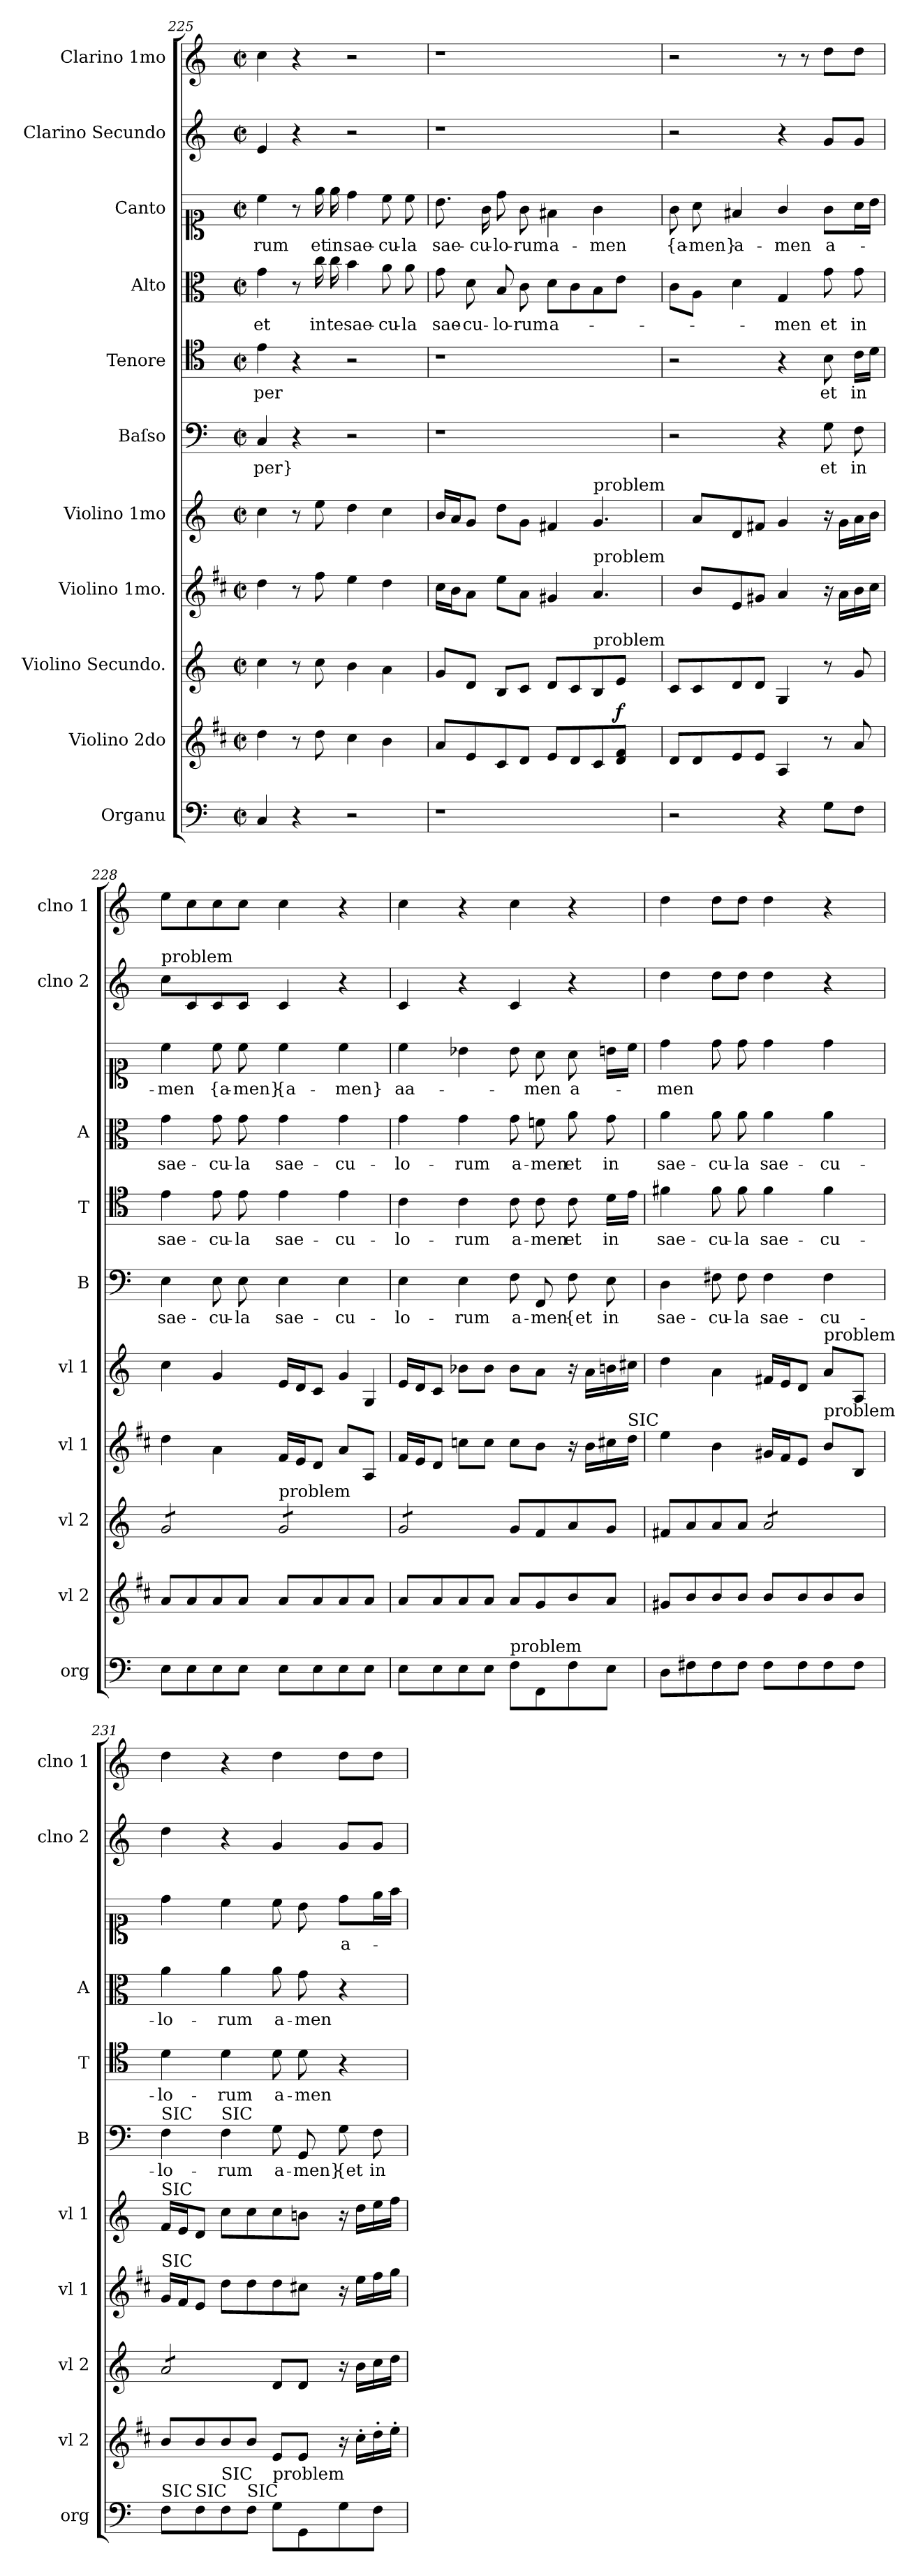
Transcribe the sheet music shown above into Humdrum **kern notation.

**kern	**kern	**dynam	**kern	**kern	**kern	**kern	**text	**kern	**text	**kern	**text	**kern	**text	**kern	**kern
*part11	*part10	*part10	*part9	*part8	*part7	*part6	*part6	*part5	*part5	*part4	*part4	*part3	*part3	*part2	*part1
*staff11	*staff10	*staff10	*staff9	*staff8	*staff7	*staff6	*staff6	*staff5	*staff5	*staff4	*staff4	*staff3	*staff3	*staff2	*staff1
*I"Organu	*I"Violino 2do	*	*I"Violino Secundo.	*I"Violino 1mo.	*I"Violino 1mo	*I"Baſso	*	*I"Tenore	*	*I"Alto	*	*I"Canto	*	*I"Clarino Secundo	*I"Clarino 1mo
*I'org	*I'vl 2	*	*I'vl 2	*I'vl 1	*I'vl 1	*I'B	*	*I'T	*	*I'A	*	*	*	*I'clno 2	*I'clno 1
*clefF4	*clefG2	*	*clefG2	*clefG2	*clefG2	*clefF4	*	*clefC4	*	*clefC3	*	*clefC1	*	*clefG2	*clefG2
*	*ITrd1c2	*	*	*ITrd1c2	*	*	*	*	*	*	*	*	*	*	*
*k[]	*k[]	*	*k[]	*k[]	*k[]	*k[]	*	*k[]	*	*k[]	*	*k[]	*	*k[]	*k[]
*M2/2	*M2/2	*	*M2/2	*M2/2	*M2/2	*M2/2	*	*M2/2	*	*M2/2	*	*M2/2	*	*M2/2	*M2/2
*met(c|)	*met(c|)	*	*met(c|)	*met(c|)	*met(c|)	*met(c|)	*	*met(c|)	*	*met(c|)	*	*met(c|)	*	*met(c|)	*met(c|)
=225	=225	=225	=225	=225	=225	=225	=225	=225	=225	=225	=225	=225	=225	=225	=225
4C/	4cc\	.	4cc\	4cc\	4cc\	4C/	-per}	4e\	-per	4g\	et	4cc\	-rum	4e/	4cc\
4r	8r	.	8r	8r	8r	4r	.	4r	.	8r	.	8r	.	4r	4r
.	8cc\	.	8cc\	8ee\	8ee\	.	.	.	.	16cc\	in	16ee\	et	.	.
.	.	.	.	.	.	.	.	.	.	16cc\	te	16ee\	in	.	.
2r	4b\	.	4b\	4dd\	4dd\	2r	.	2r	.	4b\	sae-	4dd\	sae-	2r	2r
.	4a\	.	4a\	4cc\	4cc\	.	.	.	.	8a\	-cu-	8cc\	-cu-	.	.
.	.	.	.	.	.	.	.	.	.	8a\	-la	8cc\	-la	.	.
=226	=226	=226	=226	=226	=226	=226	=226	=226	=226	=226	=226	=226	=226	=226	=226
1r	8g/L	.	8g/L	16b\LL	16b/LL	1r	.	1r	.	8g\	sae-	8.b\	sae-	1r	1r
.	.	.	.	16a\J	16a/J	.	.	.	.	.	.	.	.	.	.
.	8d/	.	8d/J	8g\J	8g/J	.	.	.	.	8d\	-cu-	.	.	.	.
.	.	.	.	.	.	.	.	.	.	.	.	16g\	-cu-	.	.
.	8B/	.	8B/L	8dd\L	8dd\L	.	.	.	.	8B/	-lo-	8dd\	-lo-	.	.
.	8c/J	.	8c/J	8g\J	8g\J	.	.	.	.	8c\	-rum	8g\	-rum	.	.
.	8d/L	.	8d/L	4f#X/	4f#X/	.	.	.	.	8d\L	a-	4f#X\	a-	.	.
.	8c/	.	8c/	.	.	.	.	.	.	8c\	.	.	.	.	.
!	!	!	!	!	!LO:TX:a:t=problem	!	!	!	!	!	!	!	!	!	!
!	!	!	!	!LO:TX:a:t=problem	!	!	!	!	!	!	!	!	!	!	!
!	!	!	!LO:TX:a:t=problem	!	!	!	!	!	!	!	!	!	!	!	!
.	8B/	.	8B/	4.g/	4.g/	.	.	.	.	8B\	.	4g\	-men	.	.
!	!	!LO:DY:a	!	!	!	!	!	!	!	!	!	!	!	!	!
.	8c/ 8e/J	f	8e/J	.	.	.	.	.	.	8e\J	.	.	.	.	.
8ryy	8ryy	.	8ryy	.	.	8ryy	.	8ryy	.	8ryy	.	8ryy	.	8ryy	8ryy
=227	=227	=227	=227	=227	=227	=227	=227	=227	=227	=227	=227	=227	=227	=227	=227
2r	8c/L	.	8c/L	8ryy	8ryy	2r	.	2r	.	8c\L	.	8g\	{a-	2r	2r
.	8c/	.	8c/	8a/L	8a/L	.	.	.	.	8A\J	.	8a\	-men}	.	.
.	8d/	.	8d/	8d/	8d/	.	.	.	.	4d\	.	4f#X/	a-	.	.
.	8d/J	.	8d/J	8f#X/J	8f#X/J	.	.	.	.	.	.	.	.	.	.
4r	4G/	.	4G/	4g/	4g/	4r	.	4r	.	4G/	-men	4g/	-men	4r	8r
.	.	.	.	.	.	.	.	.	.	.	.	.	.	.	8r
8G\L	8r	.	8r	16r	16r	8G\	et	8B\	et	8g\	et	8g\L	a-	8g/L	8dd\L
.	.	.	.	16g\LL	16g\LL	.	.	.	.	.	.	.	.	.	.
8F\J	8g/	.	8g/	16a\	16a\	8F\	in	16c\LL	in	8g\	in	16a\L	.	8g/J	8dd\J
.	.	.	.	16b\JJ	16b\JJ	.	.	16d\JJ	.	.	.	16b\JJ	.	.	.
=228	=228	=228	=228	=228	=228	=228	=228	=228	=228	=228	=228	=228	=228	=228	=228
!	!	!	!	!	!	!	!	!	!	!	!	!	!	!LO:TX:a:t=problem	!
*	*	*	*tremolo	*	*	*	*	*	*	*	*	*	*	*	*
8E\L	8g/L	.	8g/L	4cc\	4cc\	4E\	sae-	4e\	sae-	4g\	sae-	4cc\	-men	8cc\L	8ee\L
8E\	8g/	.	8g/	.	.	.	.	.	.	.	.	.	.	8c/	8cc\
8E\	8g/	.	8g/	4g\	4g/	8E\	-cu-	8e\	-cu-	8g\	-cu-	8cc\	{a-	8c/	8cc\
8E\J	8g/J	.	8g/J	.	.	8E\	-la	8e\	-la	8g\	-la	8cc\	-men}	8c/J	8cc\J
!	!	!	!LO:TX:a:t=problem	!	!	!	!	!	!	!	!	!	!	!	!
8E\L	8g/L	.	8g/L	16e/LL	16e/LL	4E\	sae-	4e\	sae-	4g\	sae-	4cc\	{a-	4c/	4cc\
.	.	.	.	16d/J	16d/J	.	.	.	.	.	.	.	.	.	.
8E\	8g/	.	8g/	8c/J	8c/J	.	.	.	.	.	.	.	.	.	.
!	!	!	!	!	!LO:N:vis=4	!	!	!	!	!	!	!	!	!	!
8E\	8g/	.	8g/	8g/L	8g/	4E\	-cu-	4e\	-cu-	4g\	-cu-	4cc\	-men}	4r	4r
!	!	!	!	!	!LO:N:vis=4	!	!	!	!	!	!	!	!	!	!
8E\J	8g/J	.	8g/J	8G/J	8G/	.	.	.	.	.	.	.	.	.	.
=229	=229	=229	=229	=229	=229	=229	=229	=229	=229	=229	=229	=229	=229	=229	=229
8E\L	8g/L	.	8g/L	16e/LL	16e/LL	4E\	-lo-	4c\	-lo-	4g\	-lo-	4cc\	aa-	4c/	4cc\
.	.	.	.	16d/J	16d/J	.	.	.	.	.	.	.	.	.	.
8E\	8g/	.	8g/	8c/J	8c/J	.	.	.	.	.	.	.	.	.	.
8E\	8g/	.	8g/	8b-X\L	8b-X\L	4E\	-rum	4c\	-rum	4g\	-rum	4b-X\	.	4r	4r
8E\J	8g/J	.	8g/J	8b-\J	8b-\J	.	.	.	.	.	.	.	.	.	.
*	*	*	*Xtremolo	*	*	*	*	*	*	*	*	*	*	*	*
!LO:TX:a:t=problem	!	!	!	!	!	!	!	!	!	!	!	!	!	!	!
8F\L	8g/L	.	8g/L	8b-\L	8b-\L	8F\	a-	8c\	a-	8g\	a-	8b-\	.	4c/	4cc\
8FF/	8f/	.	8f/	8a\J	8a\J	8FF/	-men	8c\	-men	8fn\	-men	8a\	-men	.	.
8F\	8a/	.	8a/	16r	16r	8F\	{et	8c\	et	8a\	et	8a\	a-	4r	4r
.	.	.	.	16a\LL	16a\LL	.	.	.	.	.	.	.	.	.	.
8E\J	8g/J	.	8g/J	16bn\	16bn\	8E\	in	16d\LL	in	8g\	in	16bn\LL	.	.	.
!	!	!	!	!LO:TX:a:t=SIC	!	!	!	!	!	!	!	!	!	!	!
.	.	.	.	16cc\JJ	16cc#X\JJ	.	.	16e\JJ	.	.	.	16cc\JJ	.	.	.
=230	=230	=230	=230	=230	=230	=230	=230	=230	=230	=230	=230	=230	=230	=230	=230
8D\L	8f#X/L	.	8f#X/L	4dd\	4dd\	4D\	sae-	4f#X\	sae-	4a\	sae-	4dd\	-men	4dd\	4dd\
8F#X\	8a/	.	8a/	.	.	.	.	.	.	.	.	.	.	.	.
8F#\	8a/	.	8a/	4a\	4a\	8F#X\	-cu-	8f#\	-cu-	8a\	-cu-	8dd\	.	8dd\L	8dd\L
8F#\J	8a/J	.	8a/J	.	.	8F#\	-la	8f#\	-la	8a\	-la	8dd\	.	8dd\J	8dd\J
*	*	*	*tremolo	*	*	*	*	*	*	*	*	*	*	*	*
8F#\L	8a/L	.	8a/L	16f#X/LL	16f#X/LL	4F#\	sae-	4f#\	sae-	4a\	sae-	4dd\	.	4dd\	4dd\
.	.	.	.	16e/J	16e/J	.	.	.	.	.	.	.	.	.	.
8F#\	8a/	.	8a/	8d/J	8d/J	.	.	.	.	.	.	.	.	.	.
!	!	!	!	!	!LO:TX:a:t=problem	!	!	!	!	!	!	!	!	!	!
!	!	!	!	!LO:TX:a:t=problem	!	!	!	!	!	!	!	!	!	!	!
8F#\	8a/	.	8a/	8a\L	8a\L	4F#\	-cu-	4f#\	-cu-	4a\	-cu-	4dd\	.	4r	4r
8F#\J	8a/J	.	8a/J	8A/J	8A/J	.	.	.	.	.	.	.	.	.	.
=231	=231	=231	=231	=231	=231	=231	=231	=231	=231	=231	=231	=231	=231	=231	=231
!	!	!	!	!	!	!LO:TX:a:t=SIC	!	!	!	!	!	!	!	!	!
!	!	!	!	!	!LO:TX:a:t=SIC	!	!	!	!	!	!	!	!	!	!
!	!	!	!	!LO:TX:a:t=SIC	!	!	!	!	!	!	!	!	!	!	!
!LO:TX:a:t=SIC	!	!	!	!	!	!	!	!	!	!	!	!	!	!	!
8F\L	8a/L	.	8a/L	16f/LL	16f/LL	4F\	-lo-	4d\	-lo-	4a\	-lo-	4dd\	.	4dd\	4dd\
.	.	.	.	16e/J	16e/J	.	.	.	.	.	.	.	.	.	.
!LO:TX:a:t=SIC	!	!	!	!	!	!	!	!	!	!	!	!	!	!	!
8F\	8a/	.	8a/	8d/J	8d/J	.	.	.	.	.	.	.	.	.	.
!	!	!	!	!	!	!LO:TX:a:t=SIC	!	!	!	!	!	!	!	!	!
!LO:TX:a:t=SIC	!	!	!	!	!	!	!	!	!	!	!	!	!	!	!
8F\	8a/	.	8a/	8cc\L	8cc\L	4F\	-rum	4d\	-rum	4a\	-rum	4cc\	.	4r	4r
!LO:TX:a:t=SIC	!	!	!	!	!	!	!	!	!	!	!	!	!	!	!
8F\J	8a/J	.	8a/J	8cc\	8cc\	.	.	.	.	.	.	.	.	.	.
*	*	*	*Xtremolo	*	*	*	*	*	*	*	*	*	*	*	*
!LO:TX:a:t=problem	!	!	!	!	!	!	!	!	!	!	!	!	!	!	!
8G\L	8d/L	.	8d/L	8cc\	8cc\	8G\	a-	8d\	a-	8a\	a-	8cc\	.	4g/	4dd\
8GG/	8d/J	.	8d/J	8bn\J	8bn\J	8GG/	-men}	8d\	-men	8g\	-men	8b\	.	.	.
8G\	16r	.	16r	16r	16r	8G\	{et	4r	.	4r	.	8dd\L	a-	8g/L	8dd\L
.	16b'\LL	.	16b\LL	16dd\LL	16dd\LL	.	.	.	.	.	.	.	.	.	.
8F\J	16cc'\	.	16cc\	16ee\	16ee\	8F\	in	.	.	.	.	16ee\L	.	8g/J	8dd\J
.	16dd'\JJ	.	16dd\JJ	16ff\JJ	16ff\JJ	.	.	.	.	.	.	16ff\JJ	.	.	.
=	=	=	=	=	=	=	=	=	=	=	=	=	=	=	=
*-	*-	*-	*-	*-	*-	*-	*-	*-	*-	*-	*-	*-	*-	*-	*-
